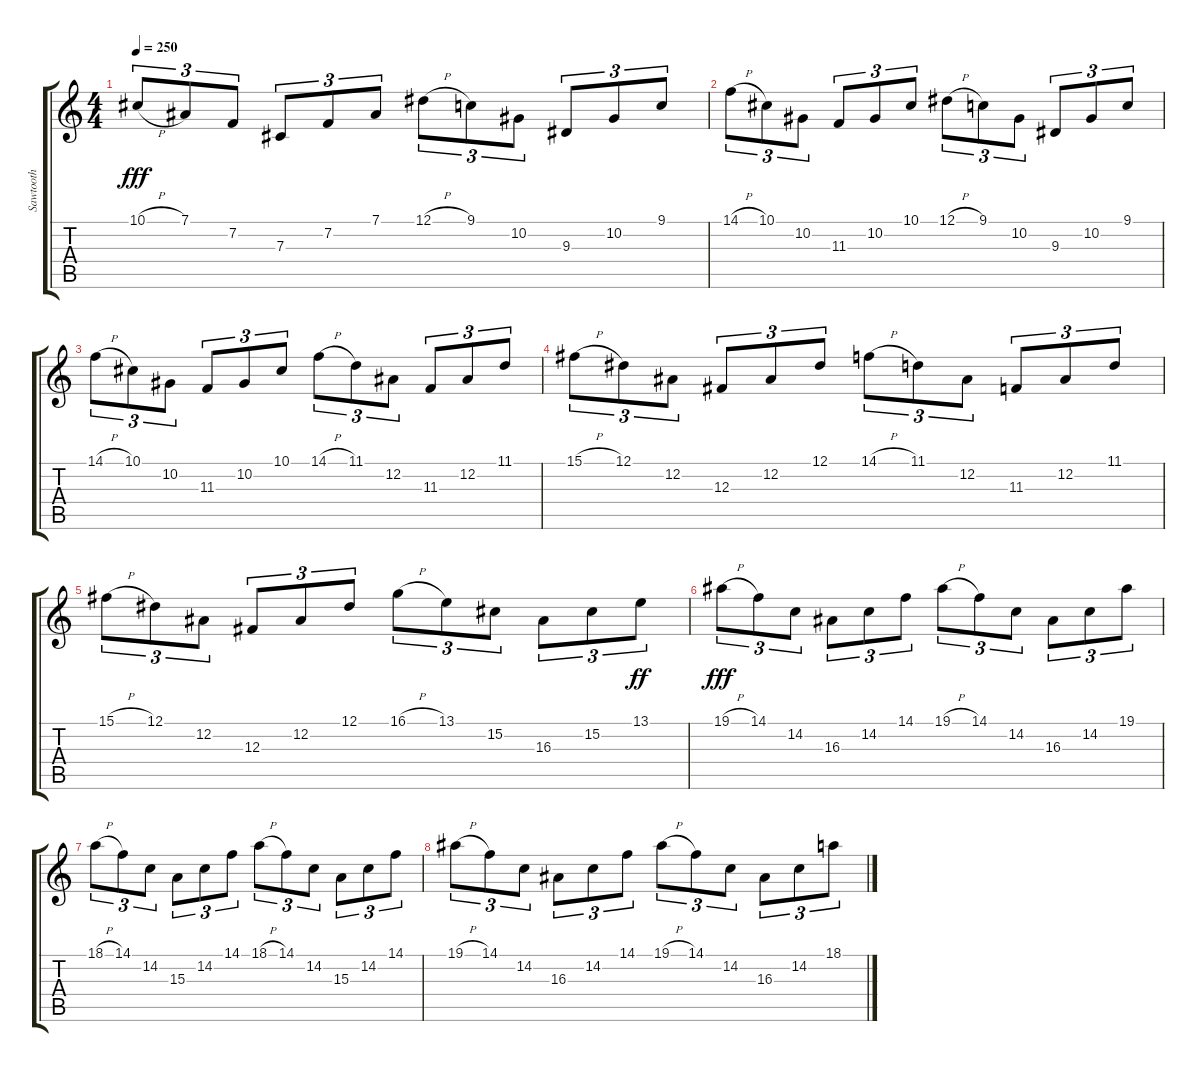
\track ("Sawtooth" "Sawtooth") {instrument lead2sawtooth}
\staff {score tabs}
\tuning (Eb4 Bb3 Gb3 Db3 Ab2 Eb2) {hide}
\ts (4 4)
\tempo 250
\clef g2
\ks c
10.1{h}.8{tu (3 2) dy fff} 7.1.8{tu (3 2)} 7.2.8{tu (3 2)} 7.3.8{tu (3 2)} 7.2.8{tu (3 2)} 7.1.8{tu (3 2)} 12.1{h}.8{tu (3 2)} 9.1.8{tu (3 2)} 10.2.8{tu (3 2)} 9.3.8{tu (3 2)} 10.2.8{tu (3 2)} 9.1.8{tu (3 2)} |
14.1{h}.8{tu (3 2)} 10.1.8{tu (3 2)} 10.2.8{tu (3 2)} 11.3.8{tu (3 2)} 10.2.8{tu (3 2)} 10.1.8{tu (3 2)} 12.1{h}.8{tu (3 2)} 9.1.8{tu (3 2)} 10.2.8{tu (3 2)} 9.3.8{tu (3 2)} 10.2.8{tu (3 2)} 9.1.8{tu (3 2)} |
14.1{h}.8{tu (3 2)} 10.1.8{tu (3 2)} 10.2.8{tu (3 2)} 11.3.8{tu (3 2)} 10.2.8{tu (3 2)} 10.1.8{tu (3 2)} 14.1{h}.8{tu (3 2)} 11.1.8{tu (3 2)} 12.2.8{tu (3 2)} 11.3.8{tu (3 2)} 12.2.8{tu (3 2)} 11.1.8{tu (3 2)} |
15.1{h}.8{tu (3 2)} 12.1.8{tu (3 2)} 12.2.8{tu (3 2)} 12.3.8{tu (3 2)} 12.2.8{tu (3 2)} 12.1.8{tu (3 2)} 14.1{h}.8{tu (3 2)} 11.1.8{tu (3 2)} 12.2.8{tu (3 2)} 11.3.8{tu (3 2)} 12.2.8{tu (3 2)} 11.1.8{tu (3 2)} |
15.1{h}.8{tu (3 2)} 12.1.8{tu (3 2)} 12.2.8{tu (3 2)} 12.3.8{tu (3 2)} 12.2.8{tu (3 2)} 12.1.8{tu (3 2)} 16.1{h}.8{tu (3 2)} 13.1.8{tu (3 2)} 15.2.8{tu (3 2)} 16.3.8{tu (3 2)} 15.2.8{tu (3 2)} 13.1.8{tu (3 2) dy ff} |
19.1{h}.8{tu (3 2) dy fff} 14.1.8{tu (3 2)} 14.2.8{tu (3 2)} 16.3.8{tu (3 2)} 14.2.8{tu (3 2)} 14.1.8{tu (3 2)} 19.1{h}.8{tu (3 2)} 14.1.8{tu (3 2)} 14.2.8{tu (3 2)} 16.3.8{tu (3 2)} 14.2.8{tu (3 2)} 19.1.8{tu (3 2)} |
18.1{h}.8{tu (3 2)} 14.1.8{tu (3 2)} 14.2.8{tu (3 2)} 15.3.8{tu (3 2)} 14.2.8{tu (3 2)} 14.1.8{tu (3 2)} 18.1{h}.8{tu (3 2)} 14.1.8{tu (3 2)} 14.2.8{tu (3 2)} 15.3.8{tu (3 2)} 14.2.8{tu (3 2)} 14.1.8{tu (3 2)} |
19.1{h}.8{tu (3 2)} 14.1.8{tu (3 2)} 14.2.8{tu (3 2)} 16.3.8{tu (3 2)} 14.2.8{tu (3 2)} 14.1.8{tu (3 2)} 19.1{h}.8{tu (3 2)} 14.1.8{tu (3 2)} 14.2.8{tu (3 2)} 16.3.8{tu (3 2)} 14.2.8{tu (3 2)} 18.1.8{tu (3 2)}
